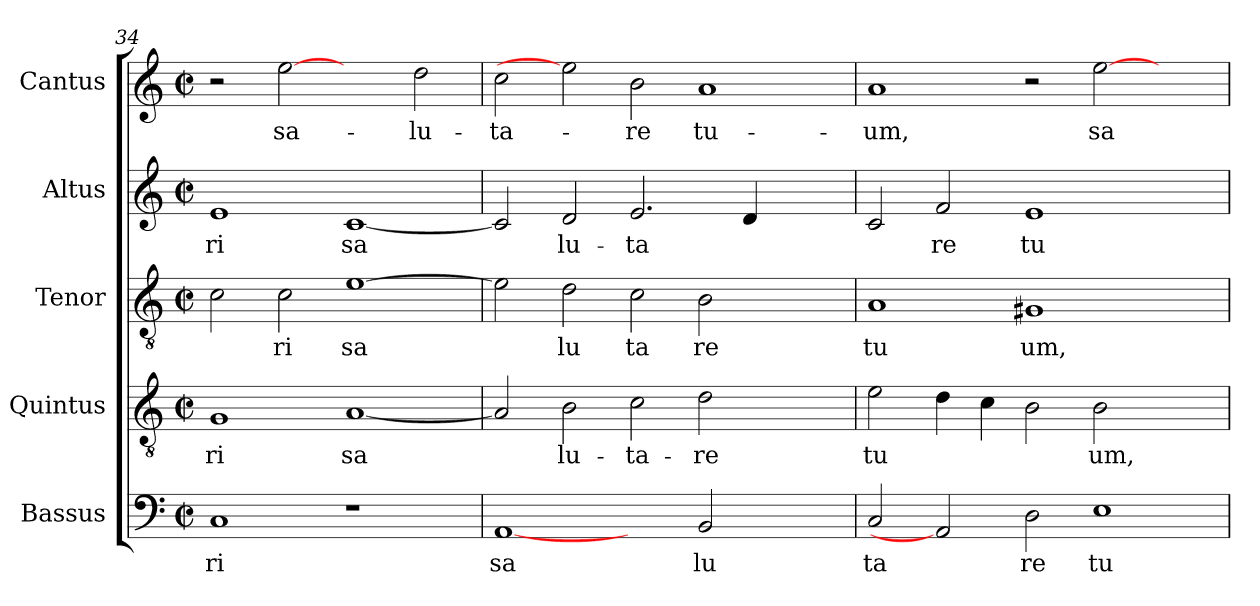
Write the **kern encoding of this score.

**kern	**text	**kern	**text	**kern	**text	**kern	**text	**kern	**text
*part5	*part5	*part4	*part4	*part3	*part3	*part2	*part2	*part1	*part1
*staff5	*staff5	*staff4	*staff4	*staff3	*staff3	*staff2	*staff2	*staff1	*staff1
*I"Bassus	*	*I"Quintus	*	*I"Tenor	*	*I"Altus	*	*I"Cantus	*
*clefF4	*	*clefGv2	*	*clefGv2	*	*clefG2	*	*clefG2	*
*k[]	*	*k[]	*	*k[]	*	*k[]	*	*k[]	*
*C:	*	*C:	*	*C:	*	*C:	*	*C:	*
*M2/2	*	*M2/2	*	*M2/2	*	*M2/2	*	*M2/2	*
*met(c|)	*	*met(c|)	*	*met(c|)	*	*met(c|)	*	*met(c|)	*
=34	=34	=34	=34	=34	=34	=34	=34	=34	=34
!	!LO:LY:b	!	!LO:LY:b:cj	!	!LO:LY:b:cj	!	!LO:LY:b:cj	!	!
1C	ri	1G	-ri	2c\	.	1e	-ri	2r	.
!	!	!	!	!	!LO:LY:b:cj	!	!	!	!LO:LY:b:cj
.	.	.	.	2c\	ri	.	.	[2ee	sa-
!	!	!	!LO:LY:b:cj	!	!LO:LY:b:cj	!	!LO:LY:b:cj	!	!
1r	.	[<1A	sa-	[>1e	sa	[<1c	sa-	2ryy	.
!	!	!	!	!	!	!	!	!	!LO:LY:b:cj
.	.	.	.	.	.	.	.	2dd\	-lu-
=35	=35	=35	=35	=35	=35	=35	=35	=35	=35
!	!LO:LY:b	!	!LO:LY:b:cj	!	!LO:LY:b:cj	!	!LO:LY:b:cj	!	!LO:LY:b:cj
[1AA	sa	2A/]	--	2e\]	.	2c/]	--	2cc\	-ta-
!	!	!	!LO:LY:b:cj	!	!LO:LY:b:cj	!	!LO:LY:b:cj	!	!
.	.	2B\	-lu-	2d\	lu	2d/	-lu-	2ee]	.
!	!	!	!LO:LY:b:cj	!	!LO:LY:b:cj	!	!LO:LY:b:cj	!	!LO:LY:b:cj
2ryy	.	2c\	-ta-	2c\	ta	2.e/	-ta-	2b\	-re
!	!LO:LY:b	!	!LO:LY:b:cj	!	!LO:LY:b:cj	!	!	!	!LO:LY:b:cj
2BB/	lu	2d\	-re	2B\	re	.	.	1a	tu-
!	!	!	!	!	!	!	!LO:LY:b:cj	!	!
.	.	.	.	.	.	4d/	--	.	.
2ryy	.	2ryy	.	2ryy	.	2ryy	.	.	.
=36	=36	=36	=36	=36	=36	=36	=36	=36	=36
!	!LO:LY:b	!	!LO:LY:b:cj	!	!LO:LY:b:cj	!	!LO:LY:b:cj	!	!LO:LY:b:cj
2C/	ta	2e\	tu-	1A	tu	2c/	--	1a	-um,
!	!	!	!LO:LY:b:cj	!	!	!	!LO:LY:b:cj	!	!
2AA]	.	4d\	--	.	.	2f/	-re	.	.
!	!	!	!LO:LY:b:cj	!	!	!	!	!	!
.	.	4c\	--	.	.	.	.	.	.
!	!LO:LY:b	!	!LO:LY:b:cj	!	!LO:LY:b:cj	!	!LO:LY:b:cj	!	!
2D\	re	2B\	--	1G#X	um,	1e	tu-	2r	.
!	!LO:LY:b	!	!LO:LY:b:cj	!	!	!	!	!	!LO:LY:b:cj
1E	tu	2B\	-um,	.	.	.	.	[>2ee\	sa-
.	.	2ryy	.	2ryy	.	2ryy	.	2ryy	.
=	=	=	=	=	=	=	=	=	=
*-	*-	*-	*-	*-	*-	*-	*-	*-	*-
